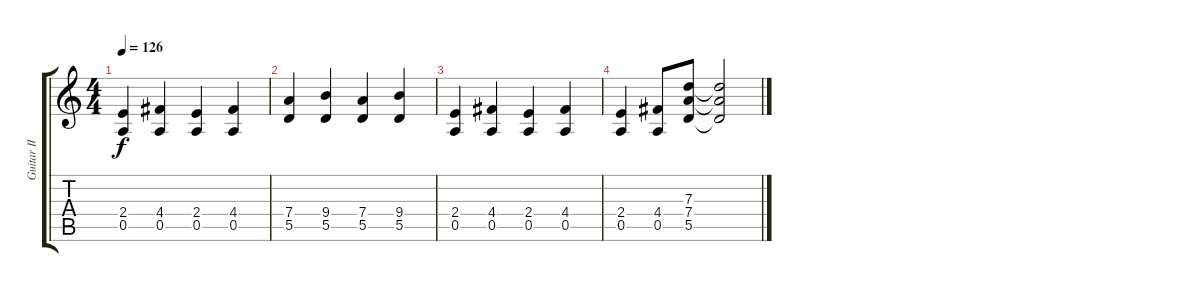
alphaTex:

\track ("Guitar II" "Guitar II") {instrument distortionguitar}
\staff {score tabs}
\tuning (E4 B3 G3 D3 A2 E2) {hide}
\ts (4 4)
\tempo 126
\clef g2
\ks c
(2.4 0.5).4{dy f} (4.4 0.5).4 (2.4 0.5).4 (4.4 0.5).4 |
(7.4 5.5).4 (9.4 5.5).4 (7.4 5.5).4 (9.4 5.5).4 |
(2.4 0.5).4 (4.4 0.5).4 (2.4 0.5).4 (4.4 0.5).4 |
(2.4 0.5).4 (4.4 0.5).8 (7.3 7.4 5.5).8 (7.3{t} 7.4{t} 5.5{t}).2
